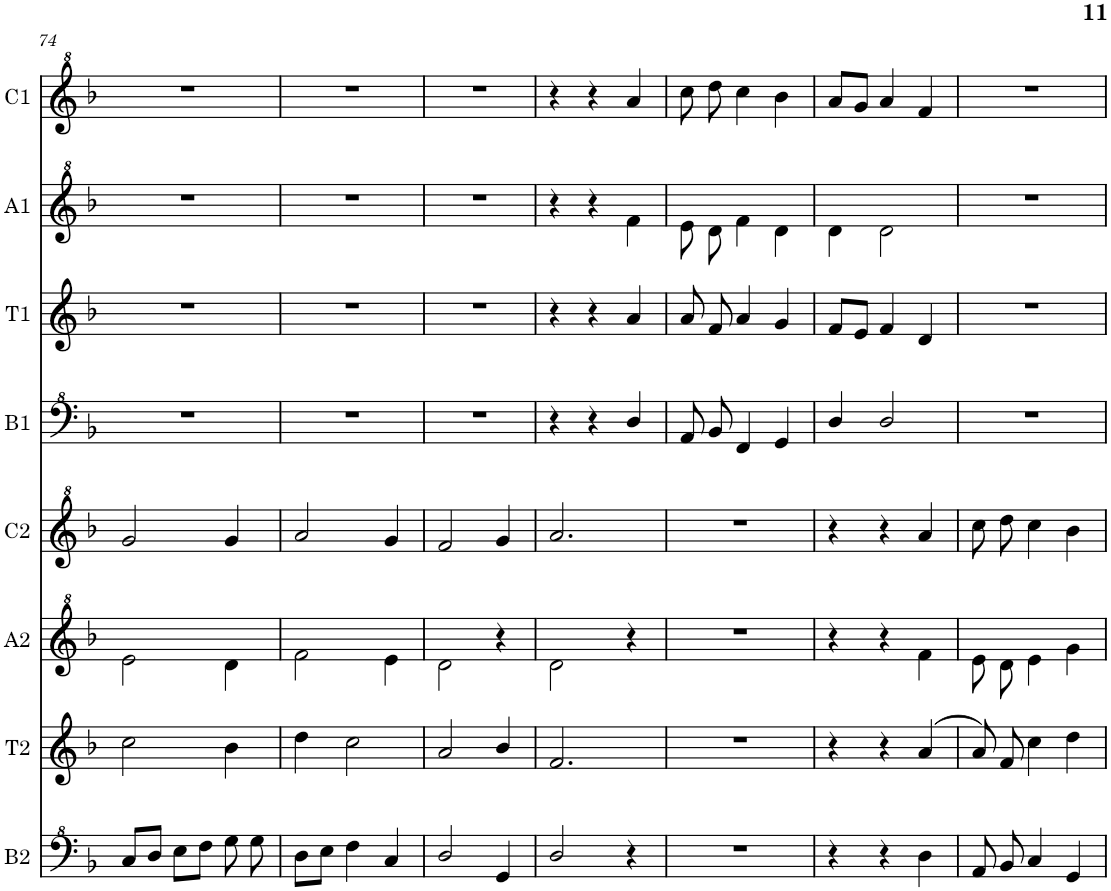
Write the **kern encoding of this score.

**kern	**kern	**kern	**kern	**kern	**kern	**kern	**kern
*part8	*part7	*part6	*part5	*part4	*part3	*part2	*part1
*staff8	*staff7	*staff6	*staff5	*staff4	*staff3	*staff2	*staff1
*I"Bass 2	*I"Tenor 2	*I"Alto 2	*I"Cantus 2	*I"Bass 1	*I"Tenor 1	*I"Alto 1	*I"Cantus 1
*I'B2	*I'T2	*I'A2	*I'C2	*I'B1	*I'T1	*I'A1	*I'C1
!!LO:PB:g=z
*clefF^4	*clefG2	*clefG^2	*clefG^2	*clefF^4	*clefG2	*clefG^2	*clefG^2
*k[b-]	*k[b-]	*k[b-]	*k[b-]	*k[b-]	*k[b-]	*k[b-]	*k[b-]
*M3/4	*M3/4	*M3/4	*M3/4	*M3/4	*M3/4	*M3/4	*M3/4
=74	=74	=74	=74	=74	=74	=74	=74
8c/L	2cc\	2ee\	2gg/	2.r	2.r	2.r	2.r
8d/J	.	.	.	.	.	.	.
8e\L	.	.	.	.	.	.	.
8f\J	.	.	.	.	.	.	.
8g\	4b-\	4dd\	4gg/	.	.	.	.
8g\	.	.	.	.	.	.	.
=75	=75	=75	=75	=75	=75	=75	=75
8d\L	4dd\	2ff\	2aa/	2.r	2.r	2.r	2.r
8e\J	.	.	.	.	.	.	.
4f\	2cc\	.	.	.	.	.	.
4c/	.	4ee\	4gg/	.	.	.	.
=76	=76	=76	=76	=76	=76	=76	=76
2d/	2a/	2dd\	2ff/	2.r	2.r	2.r	2.r
4G/	4b-/	4r	4gg/	.	.	.	.
=77	=77	=77	=77	=77	=77	=77	=77
2d/	2.f/	2dd\	2.aa/	4r	4r	4r	4r
.	.	.	.	4r	4r	4r	4r
4r	.	4r	.	4d/	4a/	4ff\	4aa/
=78	=78	=78	=78	=78	=78	=78	=78
2.r	2.r	2.r	2.r	8A/L	8a/	8ee\L	8ccc\
.	.	.	.	8B-/J	8f/	8dd\J	8ddd\
.	.	.	.	4F/	4a/	4ff\	4ccc\
.	.	.	.	4G/	4g/	4dd\	4bb-\
=79	=79	=79	=79	=79	=79	=79	=79
4r	4r	4r	4r	4d/	8f/L	4dd\	8aa/L
.	.	.	.	.	8e/J	.	8gg/J
4r	4r	4r	4r	2d/	4f/	2dd\	4aa/
4d\	(>4a/	4ff\	4aa/	.	4d/	.	4ff/
=80	=80	=80	=80	=80	=80	=80	=80
8A/	8a/L)	8ee\L	8ccc\L	2.r	2.r	2.r	2.r
8B-/	8f/J	8dd\J	8ddd\J	.	.	.	.
4c/	4cc\	4ee\	4ccc\	.	.	.	.
4G/	4dd\	4gg\	4bb-\	.	.	.	.
=	=	=	=	=	=	=	=
*-	*-	*-	*-	*-	*-	*-	*-
